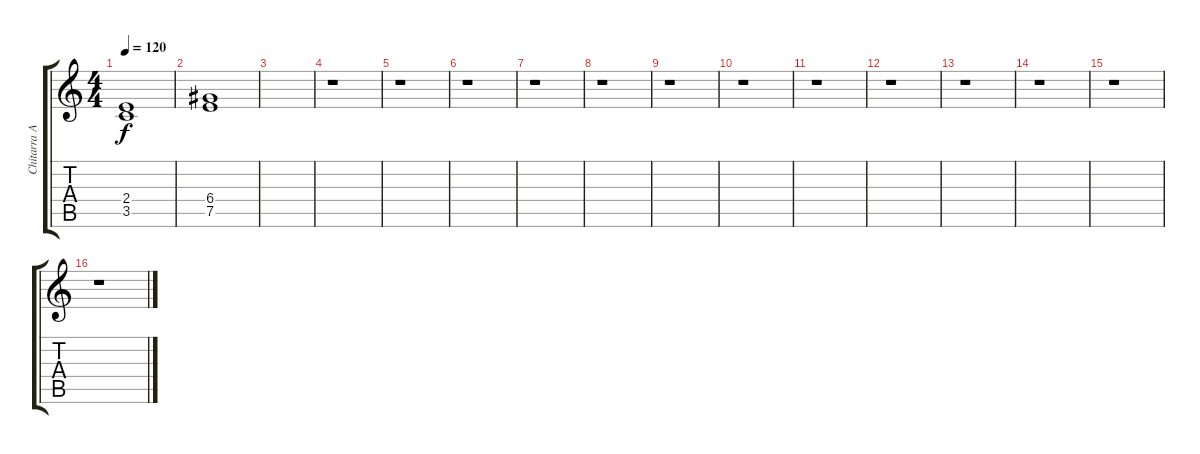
\track ("Chitarra Acustica" "Chitarra A") {instrument acousticguitarsteel}
\staff {score tabs}
\tuning (E4 B3 G3 D3 A2 E2) {hide}
\ts (4 4)
\tempo 120
\clef g2
\ks c
(2.4 3.5).1{dy f} |
(6.4 7.5).1 |
|
r.1 |
r.1 |
r.1 |
r.1 |
r.1 |
r.1 |
r.1 |
r.1 |
r.1 |
r.1 |
r.1 |
r.1 |
r.1
